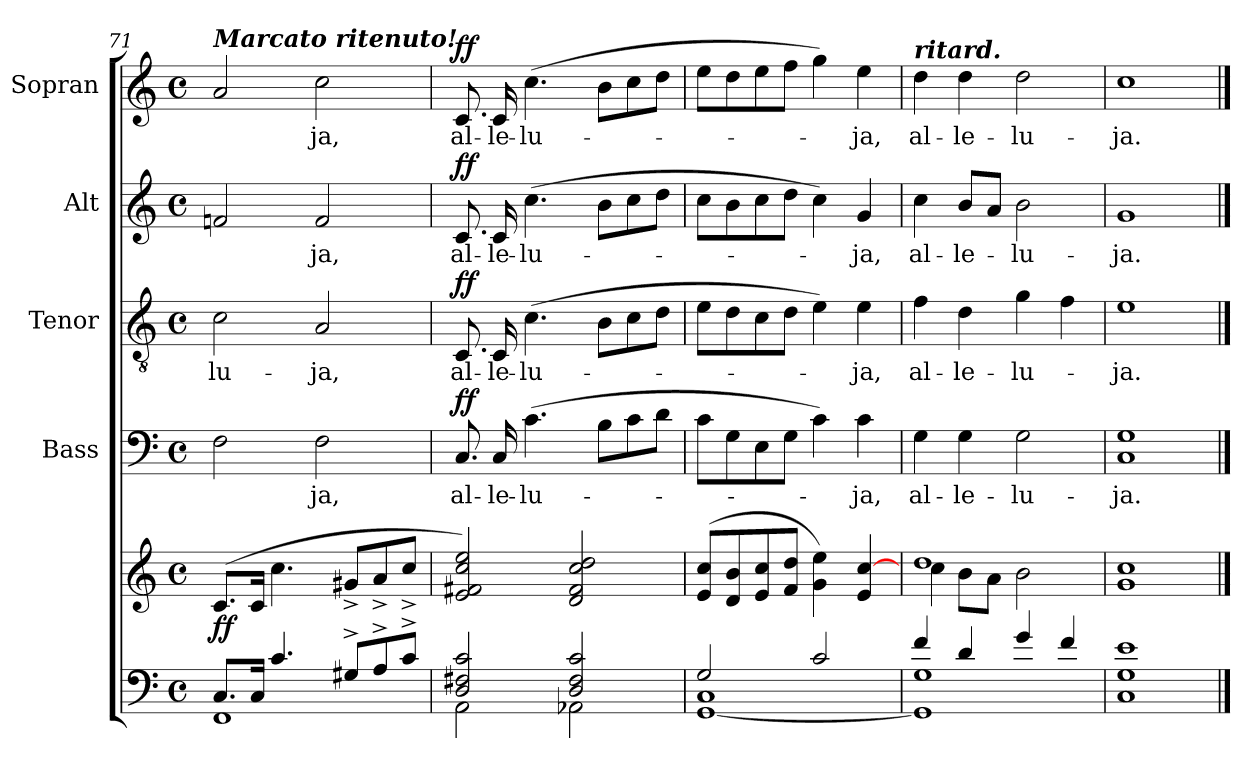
**kern	**kern	**dynam	**kern	**text	**dynam	**kern	**text	**dynam	**kern	**text	**dynam	**kern	**text	**dynam
*part5	*part5	*part5	*part4	*part4	*part4	*part3	*part3	*part3	*part2	*part2	*part2	*part1	*part1	*part1
*staff6	*staff5	*staff5/6	*staff4	*staff4	*staff4	*staff3	*staff3	*staff3	*staff2	*staff2	*staff2	*staff1	*staff1	*staff1
*	*	*	*I"Bass	*	*	*I"Tenor	*	*	*I"Alt	*	*	*I"Sopran	*	*
*	*	*	*I'B.	*	*	*I'T.	*	*	*I'A.	*	*	*I'S.	*	*
!!LO:LB:g=z
*clefF4	*clefG2	*	*clefF4	*	*	*clefGv2	*	*	*clefG2	*	*	*clefG2	*	*
*k[]	*k[]	*	*k[]	*	*	*k[]	*	*	*k[]	*	*	*k[]	*	*
*C:	*C:	*	*C:	*	*	*C:	*	*	*C:	*	*	*C:	*	*
*M4/4	*M4/4	*	*M4/4	*	*	*M4/4	*	*	*M4/4	*	*	*M4/4	*	*
*met(c)	*met(c)	*	*met(c)	*	*	*met(c)	*	*	*met(c)	*	*	*met(c)	*	*
=71	=71	=71	=71	=71	=71	=71	=71	=71	=71	=71	=71	=71	=71	=71
*^	*	*	*	*	*	*	*	*	*	*	*	*	*	*
!	!	!	!	!	!	!	!	!	!	!	!	!	!LO:TX:a:Bi:t=Marcato ritenuto!	!	!
!	!	!	!LO:DY:b	!	!	!	!	!LO:LY:b	!	!	!	!	!	!	!
8.C/L	1FF	(>8.c/L	ff	2F\	.	.	2c\	-lu-	.	2fn/	.	.	2a/	.	.
16C/Jk	.	16c/Jk	.	.	.	.	.	.	.	.	.	.	.	.	.
4.c/	.	4.cc\	.	.	.	.	.	.	.	.	.	.	.	.	.
!	!	!	!	!	!LO:LY:b	!	!	!LO:LY:b	!	!	!LO:LY:b	!	!	!LO:LY:b	!
.	.	.	.	2F\	-ja,	.	2A/	-ja,	.	2f/	-ja,	.	2cc\	-ja,	.
8G#X^>/L	.	8g#X^</L	.	.	.	.	.	.	.	.	.	.	.	.	.
8A^>/	.	8a^</	.	.	.	.	.	.	.	.	.	.	.	.	.
8c^>/J	.	8cc^</J	.	.	.	.	.	.	.	.	.	.	.	.	.
=72	=72	=72	=72	=72	=72	=72	=72	=72	=72	=72	=72	=72	=72	=72	=72
!	!	!	!	!	!LO:LY:b	!LO:DY:a	!	!LO:LY:b	!LO:DY:a	!	!LO:LY:b	!LO:DY:a	!	!LO:LY:b	!LO:DY:a
2D/ 2F#X/ 2c/	2AA\	2e/ 2f#X/ 2cc/ 2ee/)	.	8.C/	al-	ff	8.C/	al-	ff	8.c/	al-	ff	8.c/	al-	ff
!	!	!	!	!	!LO:LY:b	!	!	!LO:LY:b	!	!	!LO:LY:b	!	!	!LO:LY:b	!
.	.	.	.	16C/	-le-	.	16C/	-le-	.	16c/	-le-	.	16c/	-le-	.
!	!	!	!	!	!LO:LY:b	!	!	!LO:LY:b	!	!	!LO:LY:b	!	!	!LO:LY:b	!
.	.	.	.	(>4.c\	-lu-	.	(>4.c\	-lu-	.	(>4.cc\	-lu-	.	(>4.cc\	-lu-	.
2D/ 2F#/ 2c/	2AA-X\	2d/ 2f#/ 2cc/ 2dd/	.	.	.	.	.	.	.	.	.	.	.	.	.
.	.	.	.	8B\L	.	.	8B\L	.	.	8b\L	.	.	8b\L	.	.
.	.	.	.	8c\	.	.	8c\	.	.	8cc\	.	.	8cc\	.	.
.	.	.	.	8d\J	.	.	8d\J	.	.	8dd\J	.	.	8dd\J	.	.
=73	=73	=73	=73	=73	=73	=73	=73	=73	=73	=73	=73	=73	=73	=73	=73
2G/	[<1GG 1C	(>8e/ 8cc/L	.	8c\L	.	.	8e\L	.	.	8cc\L	.	.	8ee\L	.	.
.	.	8d/ 8b/	.	8G\	.	.	8d\	.	.	8b\	.	.	8dd\	.	.
.	.	8e/ 8cc/	.	8E\	.	.	8c\	.	.	8cc\	.	.	8ee\	.	.
.	.	8f/ 8dd/J	.	8G\J	.	.	8d\J	.	.	8dd\J	.	.	8ff\J	.	.
2c/	.	4g\ 4ee\)	.	4c\)	.	.	4e\)	.	.	4cc\)	.	.	4gg\)	.	.
!	!	!	!	!	!LO:LY:b	!	!	!LO:LY:b	!	!	!LO:LY:b	!	!	!LO:LY:b	!
.	.	4e/ [4cc/	.	4c\	-ja,	.	4e\	-ja,	.	4g/	-ja,	.	4ee\	-ja,	.
=74	=74	=74	=74	=74	=74	=74	=74	=74	=74	=74	=74	=74	=74	=74	=74
*	*	*^	*	*	*	*	*	*	*	*	*	*	*	*	*
!	!	!	!	!	!	!	!	!	!	!	!	!	!	!LO:TX:a:Bi:t=ritard.	!	!
!	!	!	!	!	!	!LO:LY:b	!	!	!LO:LY:b	!	!	!LO:LY:b	!	!	!LO:LY:b	!
4f/	1GG] 1G	1dd	4cc\	.	4G\	al-	.	4f\	al-	.	4cc\	al-	.	4dd\	al-	.
!	!	!	!	!	!	!LO:LY:b	!	!	!LO:LY:b	!	!	!LO:LY:b	!	!	!LO:LY:b	!
4d/	.	.	8b\L	.	4G\	-le-	.	4d\	-le-	.	8b/L	-le-	.	4dd\	-le-	.
.	.	.	8a\J	.	.	.	.	.	.	.	8a/J	.	.	.	.	.
!	!	!	!	!	!	!LO:LY:b	!	!	!LO:LY:b	!	!	!LO:LY:b	!	!	!LO:LY:b	!
4g/	.	.	2b\	.	2G\	-lu-	.	4g\	-lu-	.	2b\	-lu-	.	2dd\	-lu-	.
4f/	.	.	.	.	.	.	.	4f\	.	.	.	.	.	.	.	.
=75	=75	=75	=75	=75	=75	=75	=75	=75	=75	=75	=75	=75	=75	=75	=75	=75
!	!	!	!	!	!	!LO:LY:b	!	!	!LO:LY:b	!	!	!LO:LY:b	!	!	!LO:LY:b	!
1e	1C 1G	1cc	1g	.	1C 1G	-ja.	.	1e	-ja.	.	1g	-ja.	.	1cc	-ja.	.
*v	*v	*	*	*	*	*	*	*	*	*	*	*	*	*	*	*
*	*v	*v	*	*	*	*	*	*	*	*	*	*	*	*	*
==	==	==	==	==	==	==	==	==	==	==	==	==	==	==
*-	*-	*-	*-	*-	*-	*-	*-	*-	*-	*-	*-	*-	*-	*-
